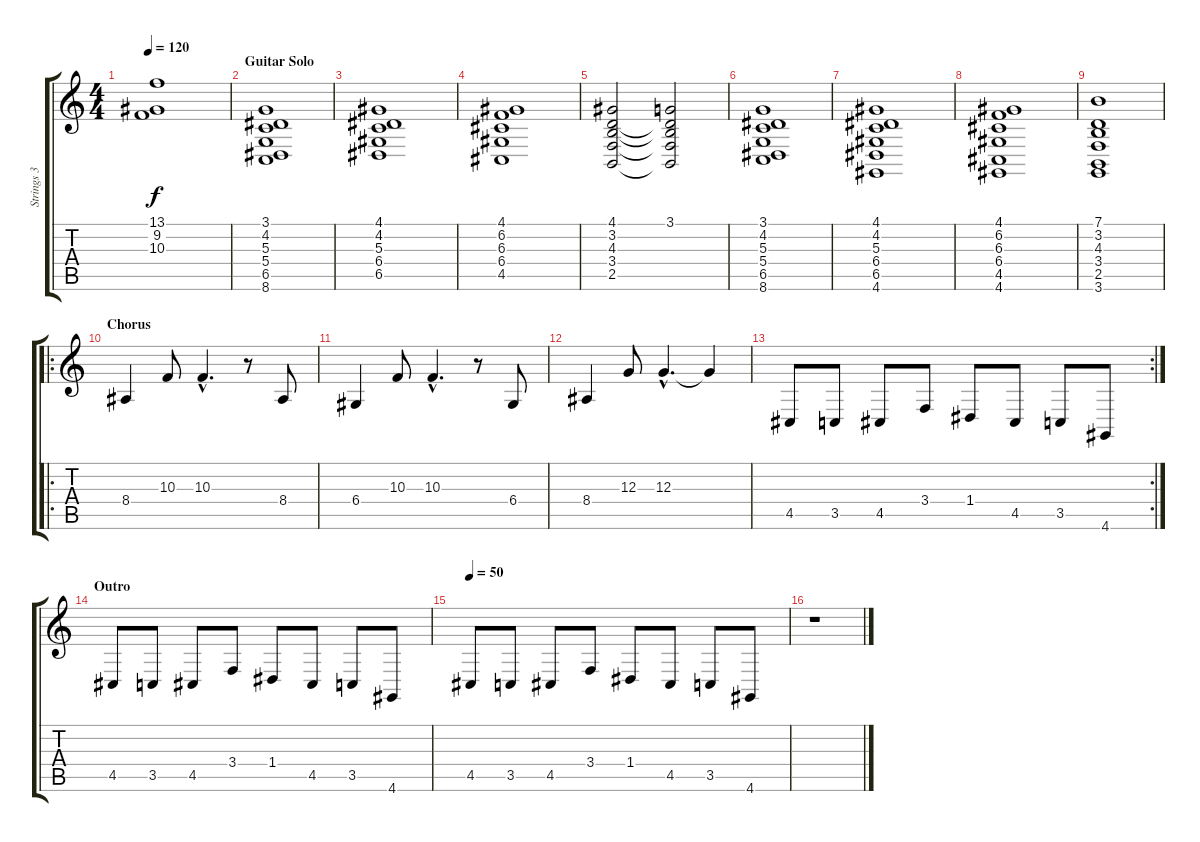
\track ("Strings 3" "Strings 3") {instrument stringensemble1}
\staff {score tabs}
\tuning (E4 B3 G3 D3 A2 E2) {hide}
\ts (4 4)
\tempo 120
\clef g2
\ks c
(13.1{t} 9.2{t} 10.3{t}).1{dy f} |
\section ("" "Guitar Solo")
(3.1 4.2 5.3 5.4 6.5 8.6).1{volume 8} |
(4.1 4.2 5.3 6.4 6.5).1 |
(4.1 6.2 6.3 6.4 4.5).1 |
(4.1 3.2 4.3 3.4 2.5).2 (3.1 3.2{t} 4.3{t} 3.4{t} 2.5{t}).2 |
(3.1 4.2 5.3 5.4 6.5 8.6).1 |
(4.1 4.2 5.3 6.4 6.5 4.6).1 |
(4.1 6.2 6.3 6.4 4.5 4.6).1 |
(7.1 3.2 4.3 3.4 2.5 3.6).1 |
\ro
\section ("" "Chorus")
8.4.4{volume 10} 10.3.8 10.3{hac}.4{d} r.8 8.4.8 |
6.4.4 10.3.8 10.3{hac}.4{d} r.8 6.4.8 |
8.4.4 12.3.8 12.3{hac}.4{d} 12.3{t}.4 |
\rc 2
4.5.8 3.5.8 4.5.8 3.4.8 1.4.8 4.5.8 3.5.8 4.6.8 |
\section ("" "Outro")
4.5.8 3.5.8 4.5.8 3.4.8 1.4.8 4.5.8 3.5.8 4.6.8 |
\tempo 50
4.5.8 3.5.8 4.5.8 3.4.8 1.4.8 4.5.8 3.5.8 4.6.8 |
r.1
